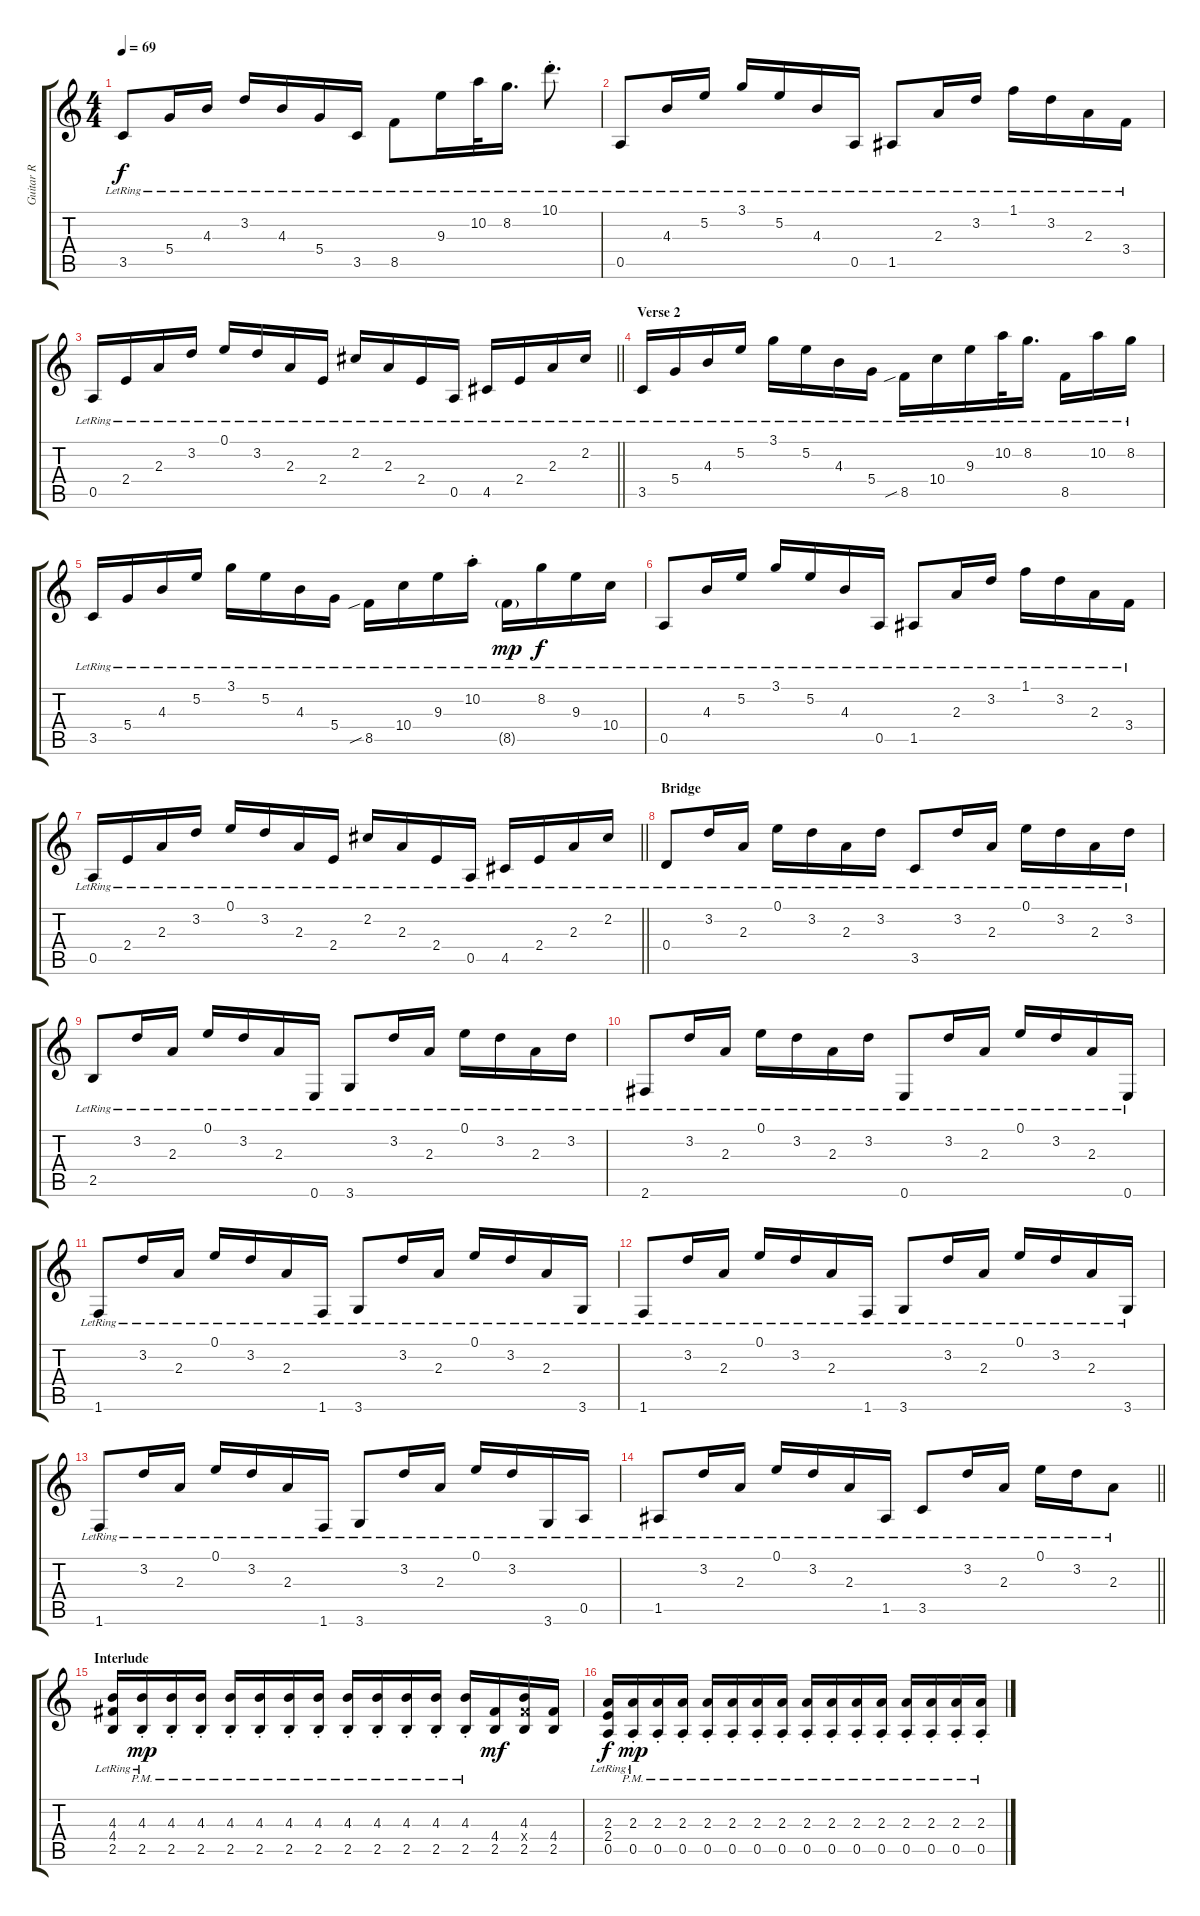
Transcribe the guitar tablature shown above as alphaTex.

\track ("Guitar R" "Guitar R") {instrument acousticguitarnylon}
\staff {score tabs}
\tuning (E4 B3 G3 D3 A2 E2) {hide}
\ts (4 4)
\tempo 69
\clef g2
\ks c
3.5{lr}.8{dy f} 5.4{lr}.16 4.3{lr}.16 3.2{lr}.16 4.3{lr}.16 5.4{lr}.16 3.5{lr}.16 8.5{lr}.8 9.3{lr}.16 10.2{lr}.32 8.2{lr}.16{d} 10.1{st lr}.8{d} |
0.5{lr}.8 4.3{lr}.16 5.2{lr}.16 3.1{lr}.16 5.2{lr}.16 4.3{lr}.16 0.5{lr}.16 1.5{lr}.8 2.3{lr}.16 3.2{lr}.16 1.1{lr}.16 3.2{lr}.16 2.3{lr}.16 3.4{lr}.16 |
\barLineRight lightlight
0.5{lr}.16 2.4{lr}.16 2.3{lr}.16 3.2{lr}.16 0.1{lr}.16 3.2{lr}.16 2.3{lr}.16 2.4{lr}.16 2.2{lr}.16 2.3{lr}.16 2.4{lr}.16 0.5{lr}.16 4.5{lr}.16 2.4{lr}.16 2.3{lr}.16 2.2{lr}.16 |
\section ("" "Verse 2")
3.5{lr}.16 5.4{lr}.16 4.3{lr}.16 5.2{lr}.16 3.1{lr}.16 5.2{lr}.16 4.3{lr}.16 5.4{lr}.16 8.5{sib lr}.16 10.4{lr}.16 9.3{lr}.16 10.2{lr}.32 8.2{lr}.16{d} 8.5{lr}.16 10.2{lr}.16 8.2{lr}.16 |
3.5{lr}.16 5.4{lr}.16 4.3{lr}.16 5.2{lr}.16 3.1{lr}.16 5.2{lr}.16 4.3{lr}.16 5.4{lr}.16 8.5{sib lr}.16 10.4{lr}.16 9.3{lr}.16 10.2{st lr}.16 8.5{g lr}.16{dy mp} 8.2{lr}.16{dy f} 9.3{lr}.16 10.4{lr}.16 |
0.5{lr}.8 4.3{lr}.16 5.2{lr}.16 3.1{lr}.16 5.2{lr}.16 4.3{lr}.16 0.5{lr}.16 1.5{lr}.8 2.3{lr}.16 3.2{lr}.16 1.1{lr}.16 3.2{lr}.16 2.3{lr}.16 3.4{lr}.16 |
\barLineRight lightlight
0.5{lr}.16 2.4{lr}.16 2.3{lr}.16 3.2{lr}.16 0.1{lr}.16 3.2{lr}.16 2.3{lr}.16 2.4{lr}.16 2.2{lr}.16 2.3{lr}.16 2.4{lr}.16 0.5{lr}.16 4.5{lr}.16 2.4{lr}.16 2.3{lr}.16 2.2{lr}.16 |
\section ("" "Bridge")
0.4{lr}.8 3.2{lr}.16 2.3{lr}.16 0.1{lr}.16 3.2{lr}.16 2.3{lr}.16 3.2{lr}.16 3.5{lr}.8 3.2{lr}.16 2.3{lr}.16 0.1{lr}.16 3.2{lr}.16 2.3{lr}.16 3.2{lr}.16 |
2.5{lr}.8 3.2{lr}.16 2.3{lr}.16 0.1{lr}.16 3.2{lr}.16 2.3{lr}.16 0.6{lr}.16 3.6{lr}.8 3.2{lr}.16 2.3{lr}.16 0.1{lr}.16 3.2{lr}.16 2.3{lr}.16 3.2{lr}.16 |
2.6{lr}.8 3.2{lr}.16 2.3{lr}.16 0.1{lr}.16 3.2{lr}.16 2.3{lr}.16 3.2{lr}.16 0.6{lr}.8 3.2{lr}.16 2.3{lr}.16 0.1{lr}.16 3.2{lr}.16 2.3{lr}.16 0.6{lr}.16 |
1.6{lr}.8 3.2{lr}.16 2.3{lr}.16 0.1{lr}.16 3.2{lr}.16 2.3{lr}.16 1.6{lr}.16 3.6{lr}.8 3.2{lr}.16 2.3{lr}.16 0.1{lr}.16 3.2{lr}.16 2.3{lr}.16 3.6{lr}.16 |
1.6{lr}.8 3.2{lr}.16 2.3{lr}.16 0.1{lr}.16 3.2{lr}.16 2.3{lr}.16 1.6{lr}.16 3.6{lr}.8 3.2{lr}.16 2.3{lr}.16 0.1{lr}.16 3.2{lr}.16 2.3{lr}.16 3.6{lr}.16 |
1.6{lr}.8 3.2{lr}.16 2.3{lr}.16 0.1{lr}.16 3.2{lr}.16 2.3{lr}.16 1.6{lr}.16 3.6{lr}.8 3.2{lr}.16 2.3{lr}.16 0.1{lr}.16 3.2{lr}.16 3.6{lr}.16 0.5{lr}.16 |
\barLineRight lightlight
1.5{lr}.8 3.2{lr}.16 2.3{lr}.16 0.1{lr}.16 3.2{lr}.16 2.3{lr}.16 1.5{lr}.16 3.5{lr}.8 3.2{lr}.16 2.3{lr}.16 0.1{lr}.16 3.2{lr}.16 2.3{lr}.8 |
\section ("" "Interlude")
(4.3{lr} 4.4{lr} 2.5{lr}).16 (4.3{pm st lr} 2.5{pm st lr}).16{dy mp} (4.3{pm st} 2.5{pm st}).16 (4.3{pm st} 2.5{pm st}).16 (4.3{pm st} 2.5{pm st}).16 (4.3{pm st} 2.5{pm st}).16 (4.3{pm st} 2.5{pm st}).16 (4.3{pm st} 2.5{pm st}).16 (4.3{pm st} 2.5{pm st}).16 (4.3{pm st} 2.5{pm st}).16 (4.3{pm st} 2.5{pm st}).16 (4.3{pm st} 2.5{pm st}).16 (4.3{pm st} 2.5{pm st}).16 (4.4 2.5).16{dy mf} (4.3 4.4{x} 2.5).16 (4.4 2.5).16 |
(2.3{lr} 2.4{lr} 0.5{lr}).16{dy f} (2.3{pm st lr} 0.5{pm st lr}).16{dy mp} (2.3{pm st} 0.5{pm st}).16 (2.3{pm st} 0.5{pm st}).16 (2.3{pm st} 0.5{pm st}).16 (2.3{pm st} 0.5{pm st}).16 (2.3{pm st} 0.5{pm st}).16 (2.3{pm st} 0.5{pm st}).16 (2.3{pm st} 0.5{pm st}).16 (2.3{pm st} 0.5{pm st}).16 (2.3{pm st} 0.5{pm st}).16 (2.3{pm st} 0.5{pm st}).16 (2.3{pm st} 0.5{pm st}).16 (2.3{pm st} 0.5{pm st}).16 (2.3{pm st} 0.5{pm st}).16 (2.3{pm st} 0.5{pm st}).16
